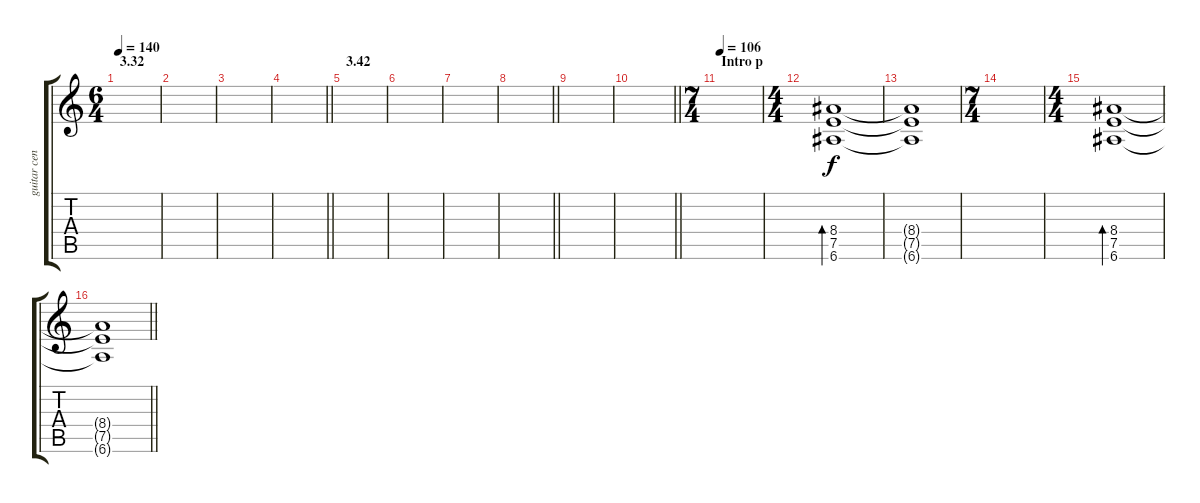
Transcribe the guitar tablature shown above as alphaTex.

\track ("guitar center" "guitar cen") {instrument overdrivenguitar}
\staff {score tabs}
\tuning (E4 B3 G3 D3 A2 E2) {hide}
\ts (6 4)
\section ("" "3.32")
\tempo 140
\clef g2
\ks c
|
|
|
\barLineRight lightlight
|
\section ("" "3.42")
|
|
|
\barLineRight lightlight
|
|
\barLineRight lightlight
|
\ts (7 4)
\section ("" "Intro p")
\tempo 106
|
\ts (4 4)
(8.4 7.5 6.6).1{bd 30} |
(8.4{t} 7.5{t} 6.6{t}).1 |
\ts (7 4)
|
\ts (4 4)
(8.4 7.5 6.6).1{bd 30} |
\barLineRight lightlight
(8.4{t} 7.5{t} 6.6{t}).1
